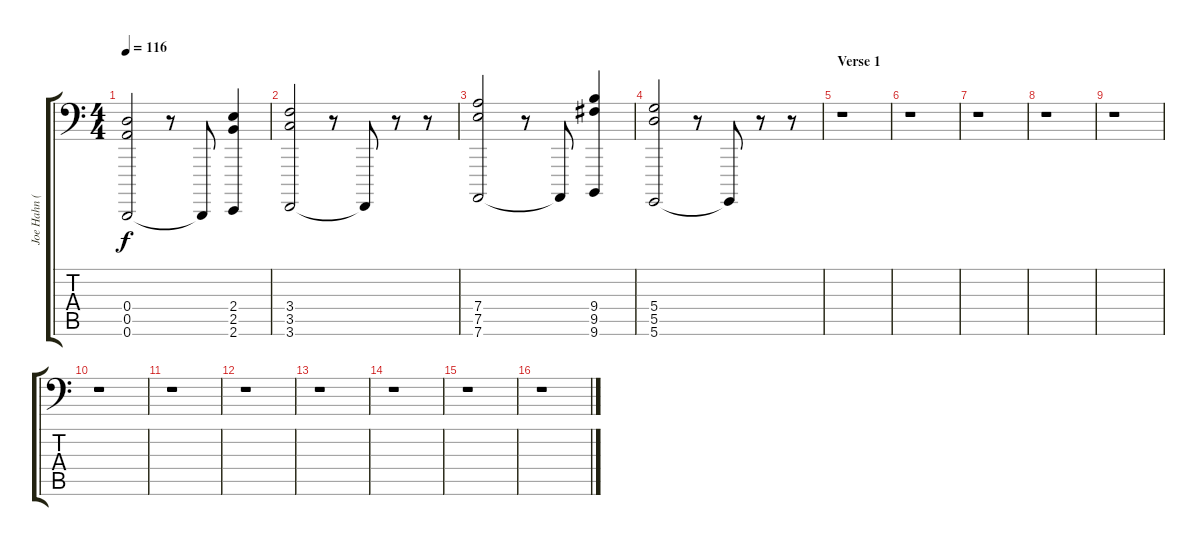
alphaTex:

\track ("Joe Hahn (FX 1)" "Joe Hahn (") {instrument lead2sawtooth}
\staff {score tabs}
\tuning (E4 B3 G3 D3 A2 D0) {hide}
\ts (4 4)
\tempo 116
\clef f4
\ks c
(0.4 0.5 0.6).2{dy f} r.8 0.6{t}.8 (2.4 2.5 2.6).4 |
(3.4 3.5 3.6).2 r.8 3.6{t}.8 r.8 r.8 |
(7.4 7.5 7.6).2 r.8 7.6{t}.8 (9.4 9.5 9.6).4 |
(5.4 5.5 5.6).2 r.8 5.6{t}.8 r.8 r.8 |
\section ("" "Verse 1")
r.1 |
r.1 |
r.1 |
r.1 |
r.1 |
r.1 |
r.1 |
r.1 |
r.1 |
r.1 |
r.1 |
r.1
